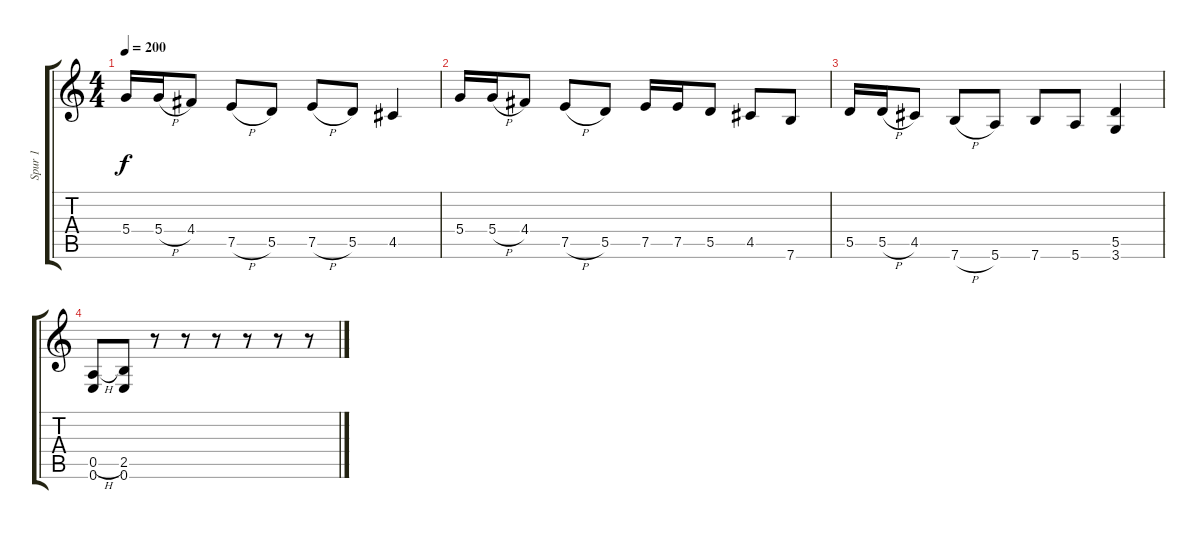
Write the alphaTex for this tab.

\track ("Spur 1" "Spur 1") {instrument overdrivenguitar}
\staff {score tabs}
\tuning (E4 B3 G3 D3 A2 E2) {hide}
\ts (4 4)
\tempo 200
\clef g2
\ks c
5.4.16{dy f} 5.4{h}.16 4.4.8 7.5{h}.8 5.5.8 7.5{h}.8 5.5.8 4.5.4 |
5.4.16 5.4{h}.16 4.4.8 7.5{h}.8 5.5.8 7.5.16 7.5.16 5.5.8 4.5.8 7.6.8 |
5.5.16 5.5{h}.16 4.5.8 7.6{h}.8 5.6.8 7.6.8 5.6.8 (5.5 3.6).4 |
(0.5{h} 0.6).8 (2.5 0.6).8 r.8 r.8 r.8 r.8 r.8 r.8
